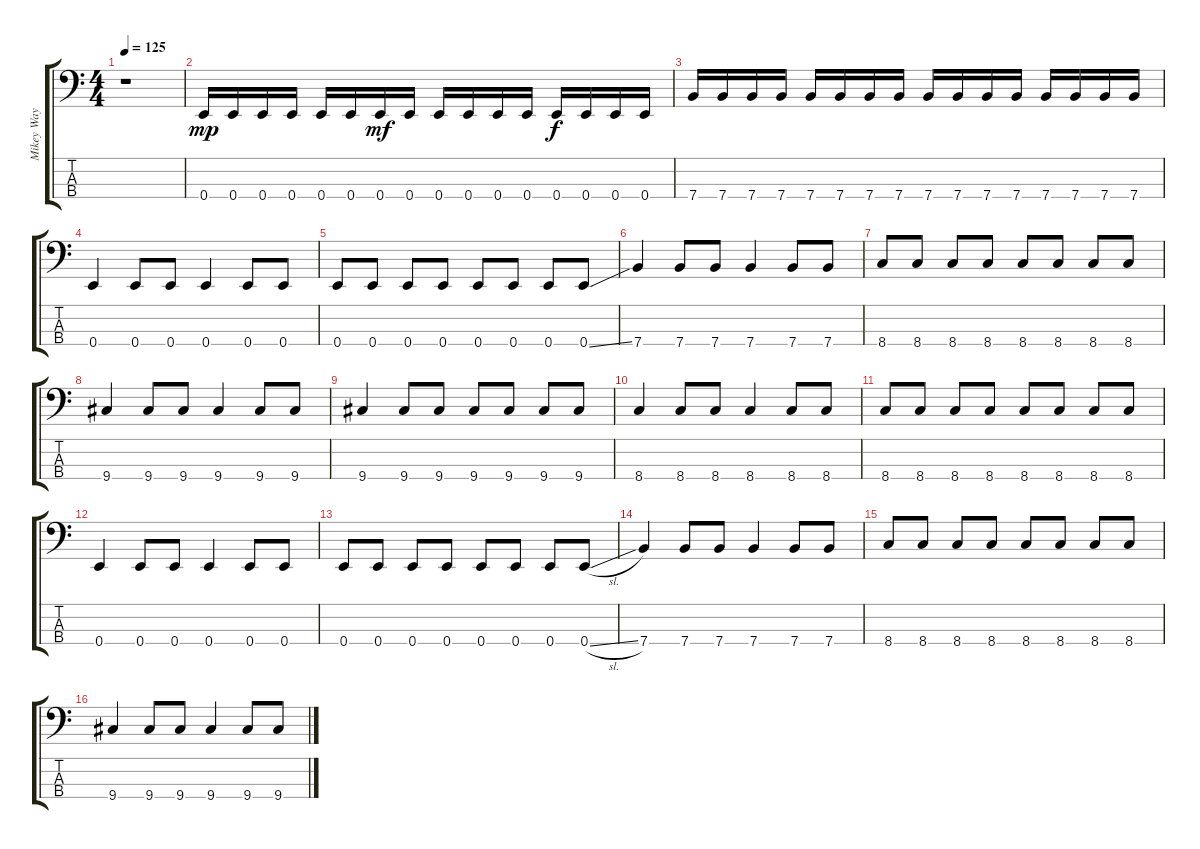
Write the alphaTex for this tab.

\track ("Mikey Way" "Mikey Way") {instrument electricbassfinger}
\staff {score tabs}
\tuning (G2 D2 A1 E1) {hide}
\ts (4 4)
\tempo 125
\clef f4
\ks c
r.1{dy f} |
0.4.16{dy mp} 0.4.16 0.4.16 0.4.16 0.4.16 0.4.16 0.4.16{dy mf} 0.4.16 0.4.16 0.4.16 0.4.16 0.4.16 0.4.16{dy f} 0.4.16 0.4.16 0.4.16 |
7.4.16 7.4.16 7.4.16 7.4.16 7.4.16 7.4.16 7.4.16 7.4.16 7.4.16 7.4.16 7.4.16 7.4.16 7.4.16 7.4.16 7.4.16 7.4.16 |
0.4.4 0.4.8 0.4.8 0.4.4 0.4.8 0.4.8 |
0.4.8 0.4.8 0.4.8 0.4.8 0.4.8 0.4.8 0.4.8 0.4{ss}.8 |
7.4.4 7.4.8 7.4.8 7.4.4 7.4.8 7.4.8 |
8.4.8 8.4.8 8.4.8 8.4.8 8.4.8 8.4.8 8.4.8 8.4.8 |
9.4.4 9.4.8 9.4.8 9.4.4 9.4.8 9.4.8 |
9.4.4 9.4.8 9.4.8 9.4.8 9.4.8 9.4.8 9.4.8 |
8.4.4 8.4.8 8.4.8 8.4.4 8.4.8 8.4.8 |
8.4.8 8.4.8 8.4.8 8.4.8 8.4.8 8.4.8 8.4.8 8.4.8 |
0.4.4 0.4.8 0.4.8 0.4.4 0.4.8 0.4.8 |
0.4.8 0.4.8 0.4.8 0.4.8 0.4.8 0.4.8 0.4.8 0.4{sl}.8 |
7.4.4 7.4.8 7.4.8 7.4.4 7.4.8 7.4.8 |
8.4.8 8.4.8 8.4.8 8.4.8 8.4.8 8.4.8 8.4.8 8.4.8 |
9.4.4 9.4.8 9.4.8 9.4.4 9.4.8 9.4.8
